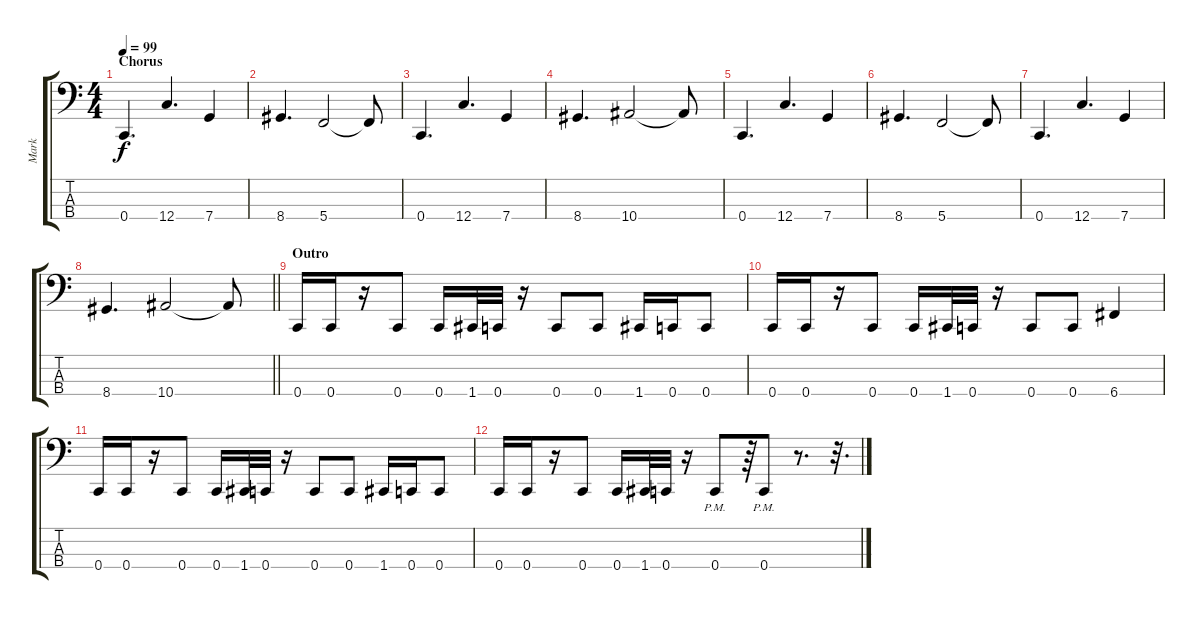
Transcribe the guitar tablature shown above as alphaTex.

\track ("Mark" "Mark") {instrument electricbasspick}
\staff {score tabs}
\tuning (F2 C2 G1 C1) {hide}
\ts (4 4)
\section ("" "Chorus")
\tempo 99
\clef f4
\ks c
0.4.4{d dy f} 12.4.4{d} 7.4.4 |
8.4.4{d} 5.4.2 5.4{t}.8 |
0.4.4{d} 12.4.4{d} 7.4.4 |
8.4.4{d} 10.4.2 10.4{t}.8 |
0.4.4{d} 12.4.4{d} 7.4.4 |
8.4.4{d} 5.4.2 5.4{t}.8 |
0.4.4{d} 12.4.4{d} 7.4.4 |
\barLineRight lightlight
8.4.4{d} 10.4.2 10.4{t}.8 |
\section ("" "Outro")
0.4.16 0.4.16 r.16 0.4.8 0.4.16 1.4.32 0.4.32 r.16 0.4.8 0.4.8 1.4.16 0.4.16 0.4.8 |
0.4.16 0.4.16 r.16 0.4.8 0.4.16 1.4.32 0.4.32 r.16 0.4.8 0.4.8 6.4.4 |
0.4.16 0.4.16 r.16 0.4.8 0.4.16 1.4.32 0.4.32 r.16 0.4.8 0.4.8 1.4.16 0.4.16 0.4.8 |
0.4.16 0.4.16 r.16 0.4.8 0.4.16 1.4.32 0.4.32 r.16 0.4{pm}.8 r.64 0.4{pm}.8 r.8{d} r.32{d}
